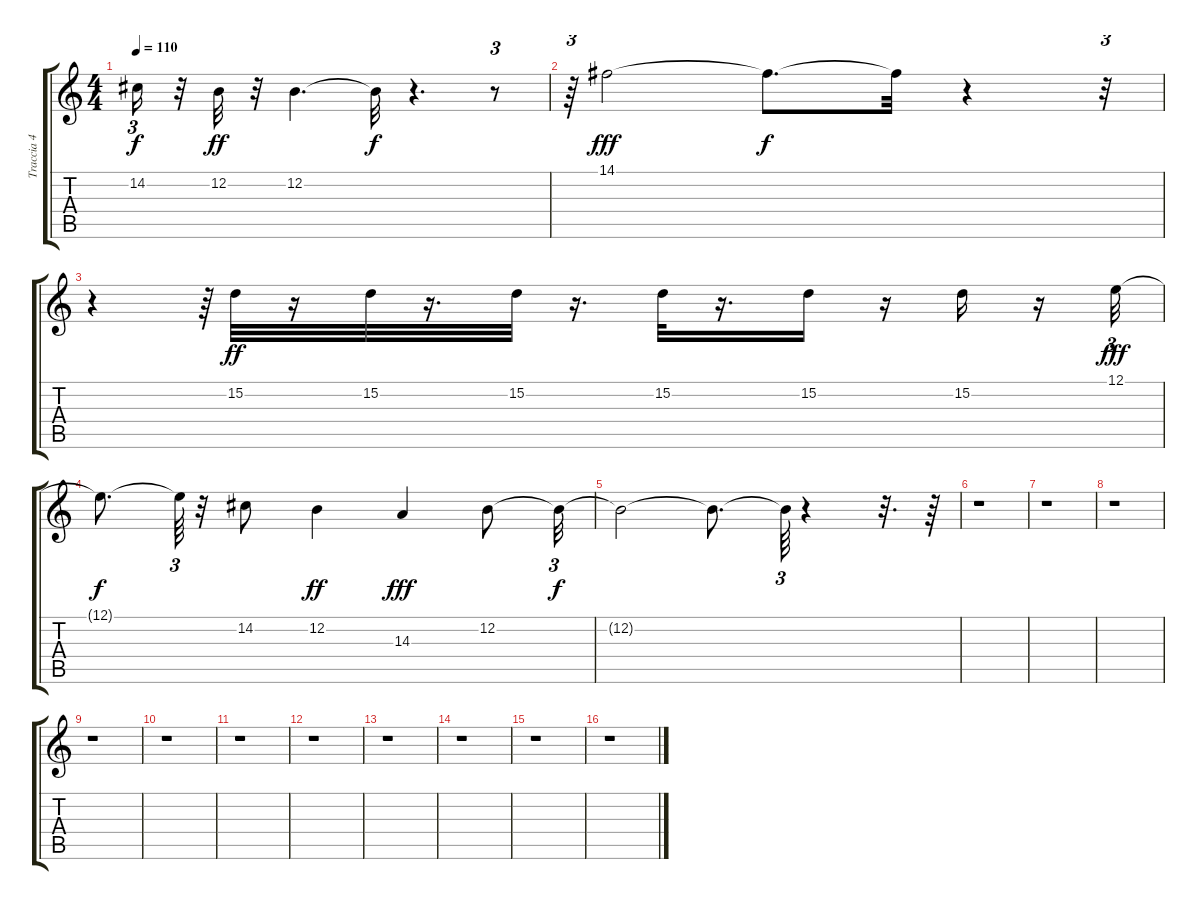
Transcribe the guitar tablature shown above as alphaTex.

\track ("Traccia 4" "Traccia 4") {instrument panflute}
\staff {score tabs}
\tuning (E4 B3 G3 D3 A2 E2) {hide}
\ts (4 4)
\tempo 110
\clef g2
\ks c
14.2{t}.16{tu (3 2) dy f} r.32 12.2.32{dy ff} r.32 12.2.4{d} 12.2{t}.32{dy f} r.4{d} r.8{tu (3 2)} |
r.64{tu (3 2)} 14.1.2{dy fff} 14.1{t}.8{d dy f} 14.1{t}.32 r.4 r.32{tu (3 2)} |
r.4 r.64{tu (3 2)} 15.2.32{dy ff} r.16 15.2.32 r.16{d} 15.2.32 r.16{d} 15.2.32 r.16{d} 15.2.16 r.16 15.2.16 r.16 12.1.32{tu (3 2) dy fff} |
12.1{t}.8{d dy f} 12.1{t}.64{tu (3 2)} r.32 14.2.8 12.2.4{dy ff} 14.3.4{dy fff} 12.2.8 12.2{t}.32{tu (3 2) dy f} |
12.2{t}.2 12.2{t}.8{d} 12.2{t}.64{tu (3 2)} r.4 r.32{d} r.64 |
r.1 |
r.1 |
r.1 |
r.1 |
r.1 |
r.1 |
r.1 |
r.1 |
r.1 |
r.1 |
r.1
